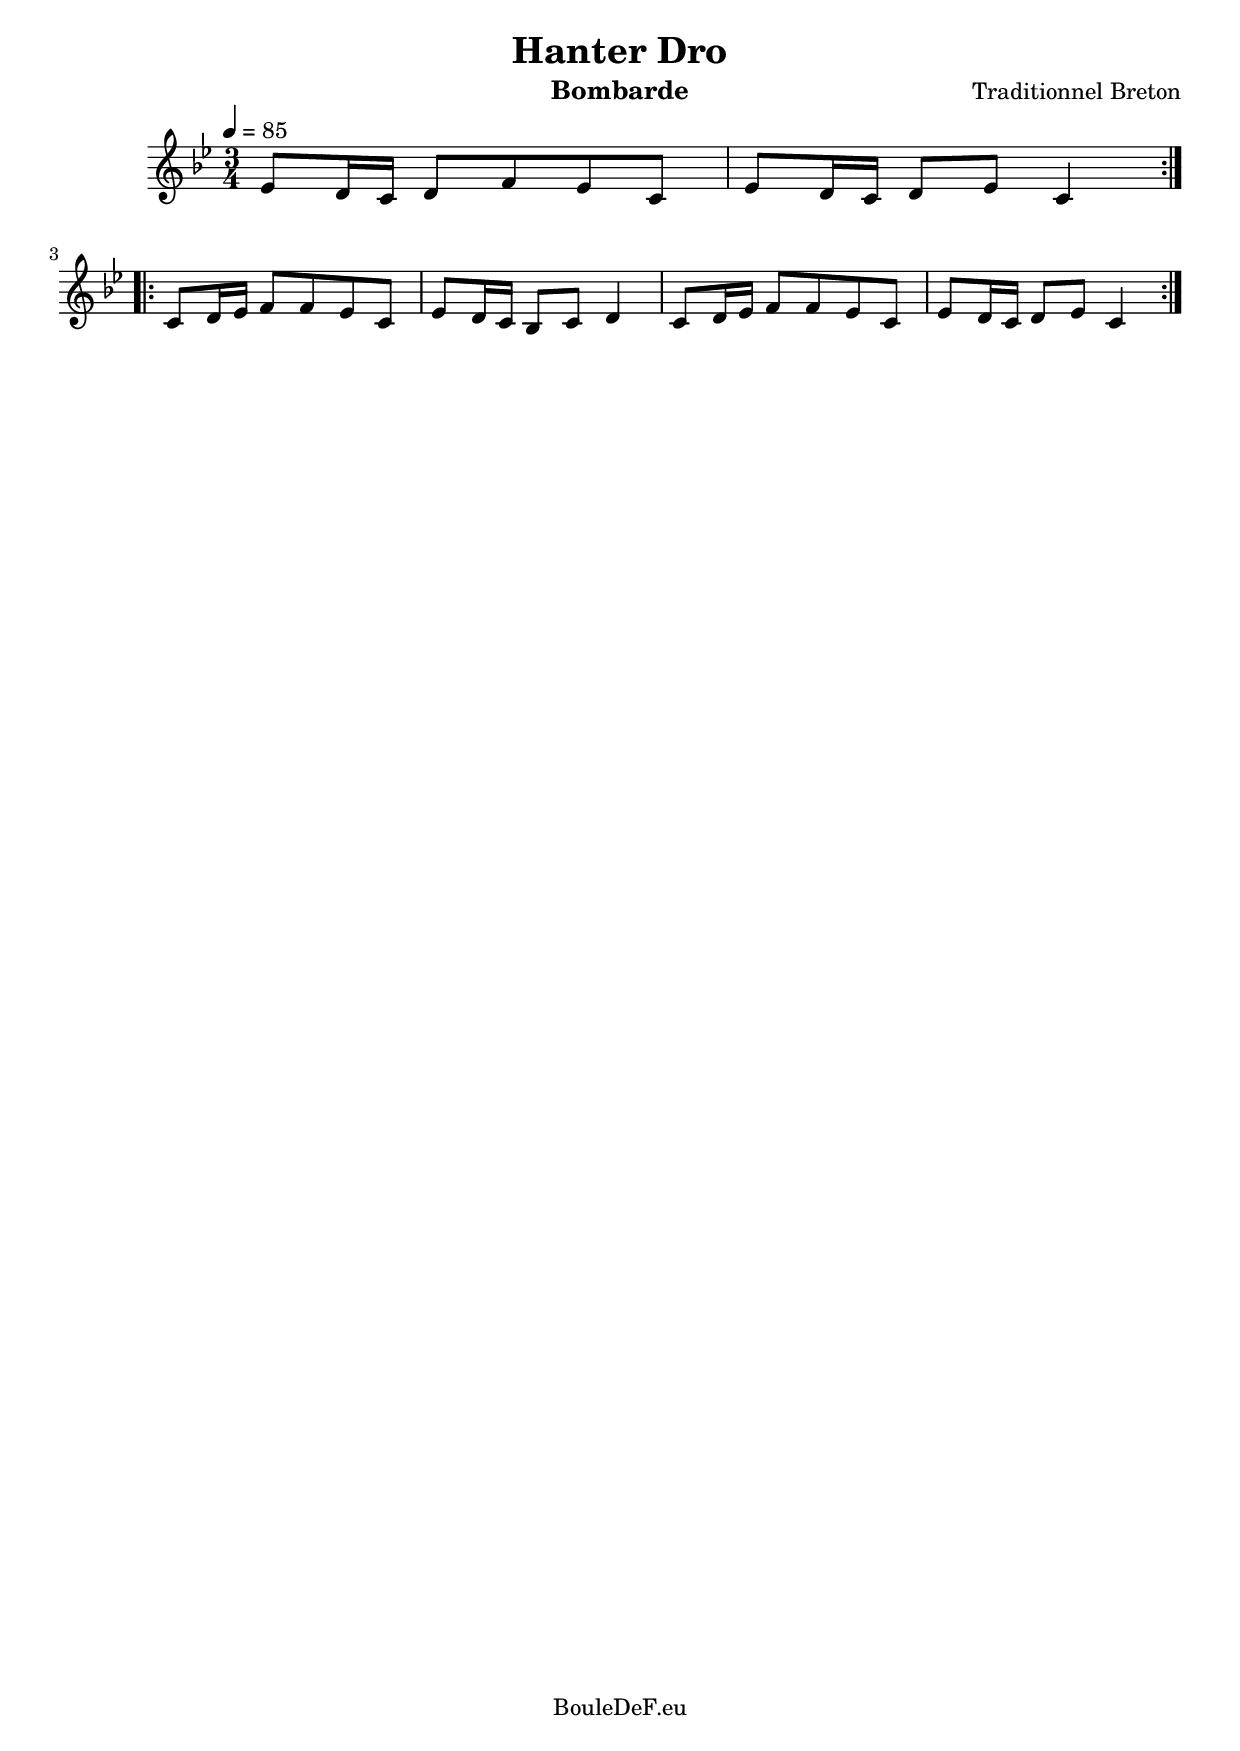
\version "2.14.2"
\include "italiano.ly"

\header {
	title = "Hanter Dro"
	composer = "Traditionnel Breton"
	instrument = "Bombarde"
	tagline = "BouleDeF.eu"
}

\score {
	\new Staff \relative sib {
		\clef "treble"
		\key sib \major
		\time 3/4
		\tempo 4 = 85

		\repeat volta 2 {
			mib8 re16 do re8 fa mib do
			| mib re16 do re8 mib do4
		}
		\break
		\repeat volta 2 {
			do8 re16 mib fa8 fa mib do
			| mib re16 do sib8 do re4
			| do8 re16 mib fa8 fa mib do
			| mib re16 do re8 mib do4
		}
	}
}

